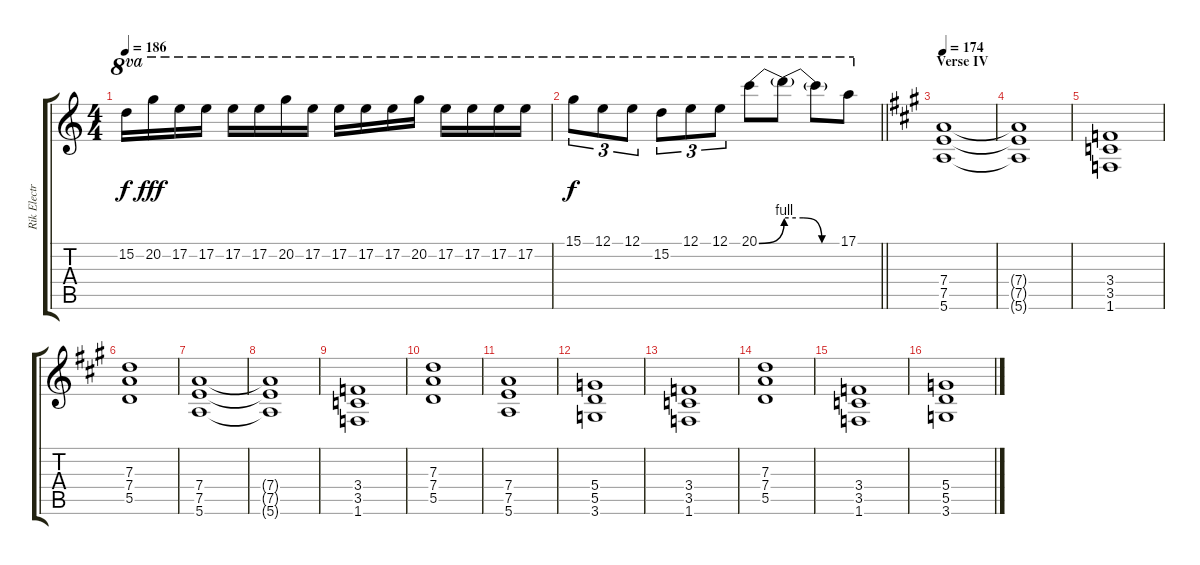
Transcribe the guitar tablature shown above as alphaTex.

\track ("Rik Electric (Rhythm)" "Rik Electr") {instrument distortionguitar}
\staff {score tabs}
\tuning (E4 B3 G3 D3 A2 E2) {hide}
\ts (4 4)
\tempo 186
\clef g2
\ks c
15.2{t}.16{ot 8va dy f} 20.2.16{ot 8va dy fff} 17.2.16{ot 8va} 17.2.16{ot 8va} 17.2.16{ot 8va} 17.2.16{ot 8va} 20.2.16{ot 8va} 17.2.16{ot 8va} 17.2.16{ot 8va} 17.2.16{ot 8va} 17.2.16{ot 8va} 20.2.16{ot 8va} 17.2.16{ot 8va} 17.2.16{ot 8va} 17.2.16{ot 8va} 17.2.16{ot 8va} |
\barLineRight lightlight
15.1.8{tu (3 2) ot 8va dy f} 12.1.8{tu (3 2) ot 8va} 12.1.8{tu (3 2) ot 8va} 15.2.8{tu (3 2) ot 8va} 12.1.8{tu (3 2) ot 8va} 12.1.8{tu (3 2) ot 8va} 20.1{be (bend 0 0 60 4)}.8{ot 8va} 20.1{be (custom 0 4 20 4 40 0 60 0) t}.8{ot 8va} 20.1{t}.8{ot 8va} 17.1.8{ot 8va} |
\section ("" "Verse IV")
\tempo 174
\ks a
(7.4 7.5 5.6).1 |
(7.4{t} 7.5{t} 5.6{t}).1 |
(3.4 3.5 1.6).1 |
(7.3 7.4 5.5).1 |
(7.4 7.5 5.6).1 |
(7.4{t} 7.5{t} 5.6{t}).1 |
(3.4 3.5 1.6).1 |
(7.3 7.4 5.5).1 |
(7.4 7.5 5.6).1 |
(5.4 5.5 3.6).1 |
(3.4 3.5 1.6).1 |
(7.3 7.4 5.5).1 |
(3.4 3.5 1.6).1 |
(5.4 5.5 3.6).1
